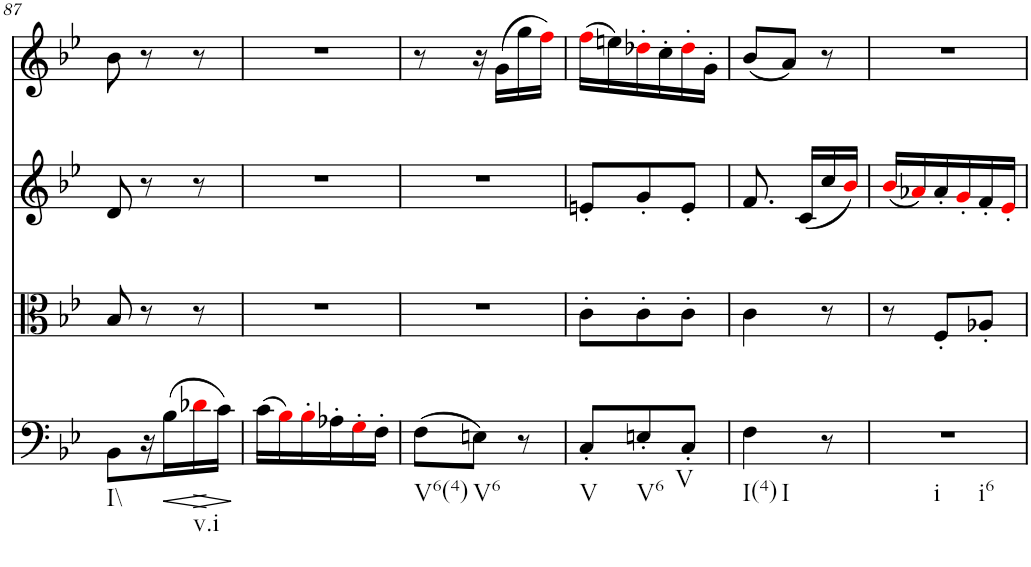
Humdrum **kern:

**kern	**dynam	**kern	**kern	**kern
*part4	*part4	*part3	*part2	*part1
*staff4	*staff4	*staff3	*staff2	*staff1
*I"Violoncello	*	*I"Viola	*I"Violin II	*I"Violin I
*I'Vc	*	*I'Vla	*I'Vln	*I'Vln
!!LO:PB:g=z
*clefF4	*	*clefC3	*clefG2	*clefG2
*k[b-e-]	*	*k[b-e-]	*k[b-e-]	*k[b-e-]
*M3/8	*	*M3/8	*M3/8	*M3/8
=87	=87	=87	=87	=87
!LO:TX:b:t=I\\	!	!	!	!
8BB-\L	.	8B-/	8d/	8b-\
16r	.	8r	8r	8r
!	!LO:HP:b	!	!	!
(16B-\	<	.	.	.
!LO:TX:b:t=v.i	!	!	!	!
!	!LO:HP:b	!	!	!
16d-Xi\	>	8r	8r	8r
16c\JJ)	[	.	.	.
.	]	.	.	.
=88	=88	=88	=88	=88
(16c\LL	.	4.r	4.r	4.r
16B-i\)	.	.	.	.
16B-'i\	.	.	.	.
16A-X'\	.	.	.	.
16G'i\	.	.	.	.
16F'\JJ	.	.	.	.
=89	=89	=89	=89	=89
!LO:TX:b:t=V6(4)	!	!	!	!
(8F\L	.	4.r	4.r	8r
!LO:TX:b:t=V6	!	!	!	!
8En\J)	.	.	.	16r
.	.	.	.	(16g\LL
8r	.	.	.	16gg\
.	.	.	.	16ffi\JJ)
=90	=90	=90	=90	=90
!LO:TX:b:t=V	!	!	!	!
8C'/L	.	8c'\L	8en'/L	(16ffi\LL
.	.	.	.	16een\)
!LO:TX:b:t=V6	!	!	!	!
8En'/	.	8c'\	8g'/	16dd-X'i\
.	.	.	.	16cc'\
!LO:TX:b:t=V	!	!	!	!
8C'/J	.	8c'\J	8e'/J	16dd-'i\
.	.	.	.	16g'\JJ
=91	=91	=91	=91	=91
!LO:TX:b:t=I(4)	!	!	!	!
!LO:TX:b:t=I	!	!	!	!
4F\	.	4c\	8.f/	(8b-/L
.	.	.	.	8a/J)
.	.	.	(16c/LL	.
8r	.	8r	16cc/	8r
.	.	.	16b-i/JJ)	.
=92	=92	=92	=92	=92
!LO:TX:b:t=i	!	!	!	!
!LO:TX:b:t=i6	!	!	!	!
4.r	.	8r	(16b-i/LL	4.r
.	.	.	16a-Xi/)	.
.	.	8F'/L	16a-'/	.
.	.	.	16g'i/	.
.	.	8A-X'/J	16f'/	.
.	.	.	16e-'i/JJ	.
=	=	=	=	=
*-	*-	*-	*-	*-
